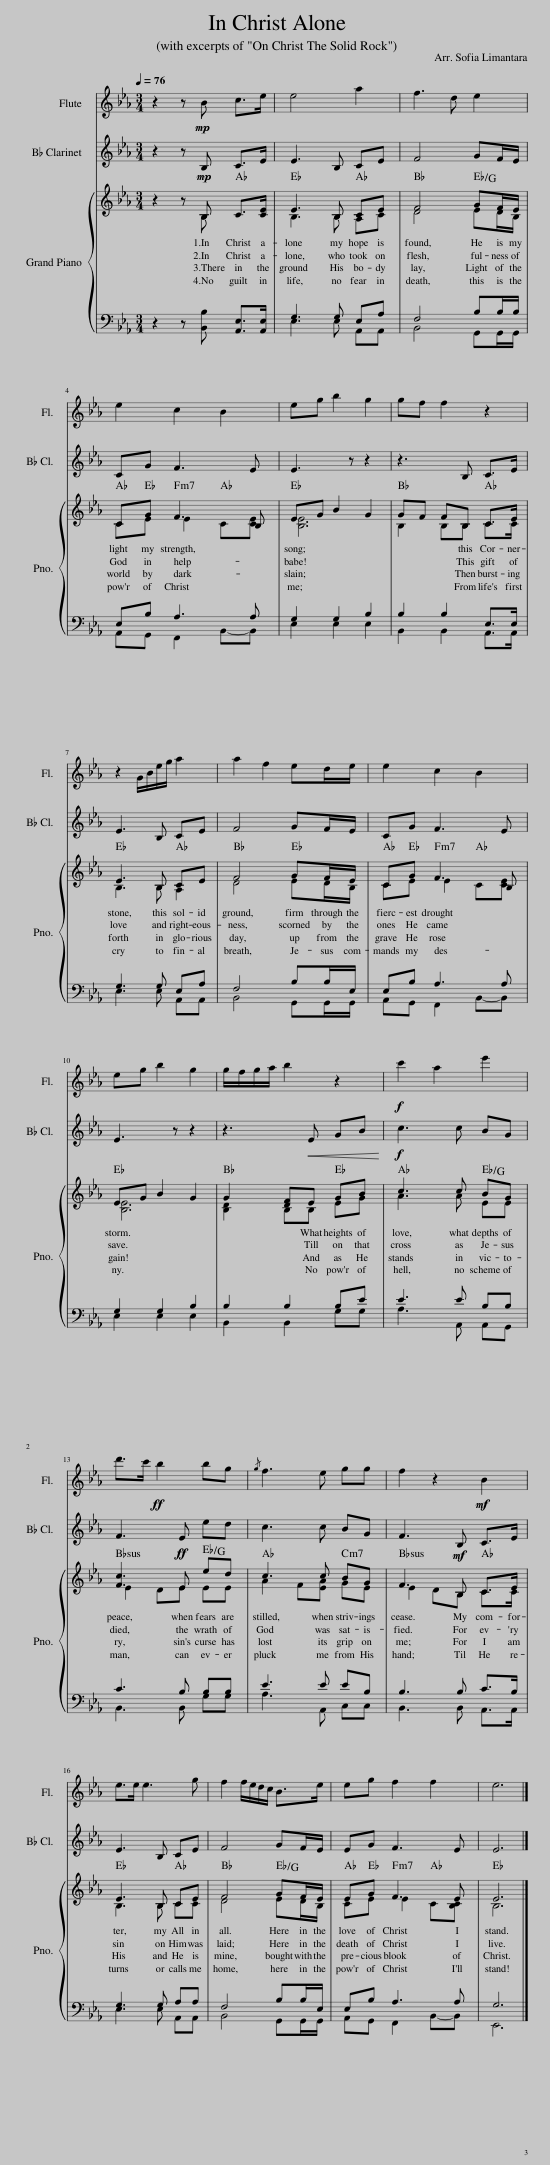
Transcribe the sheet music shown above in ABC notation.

X:1
%%score 1 2 { ( 3 4 ) | ( 5 6 ) }
L:1/8
Q:1/4=76
M:3/4
I:linebreak $
K:Eb
V:1 treble
V:2 treble transpose=-2
V:3 treble
V:4 treble
V:5 bass
V:6 bass
V:1
 z2 z!mp! B c>e | e4 a2 | f3 d e2 |$ e2 c2 B2 | eg b2 g2 | %5
 gf f2 z2 |$ z2 G/B/e/g/ a2 | a2 f2 ed/e/ | e2 c2 B2 |$ eg b2 g2 | %10
 g/f/g/a/ b2 z2 |!f! c'2 a2 e'2 |$ d'>c'!ff! b2 bg |{/g} f3 e gg | f2 z2!mf! B2 |$ %15
 e>e e3 g | f2 f/e/d/c/ B>e | eg f2 f2 | e6 |] %19
V:2
 z2 z!mp! C D>F | F3 C DF | G4 =AG/F/ |$ D=A G3 F | F3 z z2 | %5
 z3 C D>F |$ F3 C DF | G4 =AG/F/ | D=A G3 F |$ F3 z z2 | %10
 z3!<(! F =Ac!<)! |!f! d3 d c=A |$ G3!ff! F f=e | d3 d c=A | G3!mf! C D>F |$ %15
 F3 C DF | G4 =AG/F/ | F=A G3 F | F6 |] %19
V:3
 z2 z B, C>[CE] | E3 B, CE | F4 GF/E/ |$ CG F3 B, | EG B2 G2 | %5
 GF FB, C>E |$ E3 B, CE | F4 GF/E/ | CG F3 B, |$ EG B2 G2 | %10
 G2 [DF]E GB | c3 c BG |$ [Fc]3 E ed | c3 c BG | F3 B, C>E |$ %15
 E3 B, CE | F4 GF/E/ | EG F3 E | E6 |] %19
V:4
 x3 B, x2 | B,3 B, A,C | D4 ED/B,/ |$ CE E2 C[CE] | [B,E]6 | %5
 B,2 B,B, C>C |$ B,3 B, A,2 | D4 ED/B,/ | CE E2 C[CE] |$ [B,E]6 | %10
 [B,D]2 B,B, EG | A3 A EE |$ E2 DE EE | A2 F[EA] GE | E2 DB, C>C |$ %15
 B,3 B, CC | D4 ED/B,/ | CE E2 C[B,C] | B,6 |] %19
V:5
 z2 z [B,,B,] [A,,E,]>[A,,E,] | G,3 G, E,A, | F,4 B,B,/B,/ |$ E,B, A,3 A, | G,2 G,2 B,2 | %5
 B,2 B,2 E,>E, |$ G,3 G, E,A, | F,4 B,B,/E,/ | E,B, A,3 A, |$ G,2 G,2 B,2 | %10
 B,2 B,2 B,E | E3 E B,B, |$ C3 B, B,B, | E3 E EB, | B,3 B, C>B, |$ %15
 G,3 G, A,A, | F,4 B,B,/E,/ | E,B, A,3 A, | G,6 |] %19
V:6
 x6 | E,3 E, A,,A,, | B,,4 G,,G,,/G,,/ |$ A,,G,, F,,2 B,,-B,, | E,2 E,2 E,2 | %5
 B,,2 B,,2 A,,>A,, |$ E,3 E, A,,A,, | B,,4 G,,G,,/G,,/ | A,,G,, F,,2 B,,-B,, |$ E,2 E,2 E,2 | %10
 B,,2 B,,2 G,G, | A,3 A,, A,,G,, |$ B,,3 B,, G,G, | A,3 A,, C,C, | B,,3 B,, A,,>A,, |$ %15
 E,3 E, A,,A,, | B,,4 G,,G,,/G,,/ | A,,G,, F,,2 B,,-B,, | E,,6 |] %19
